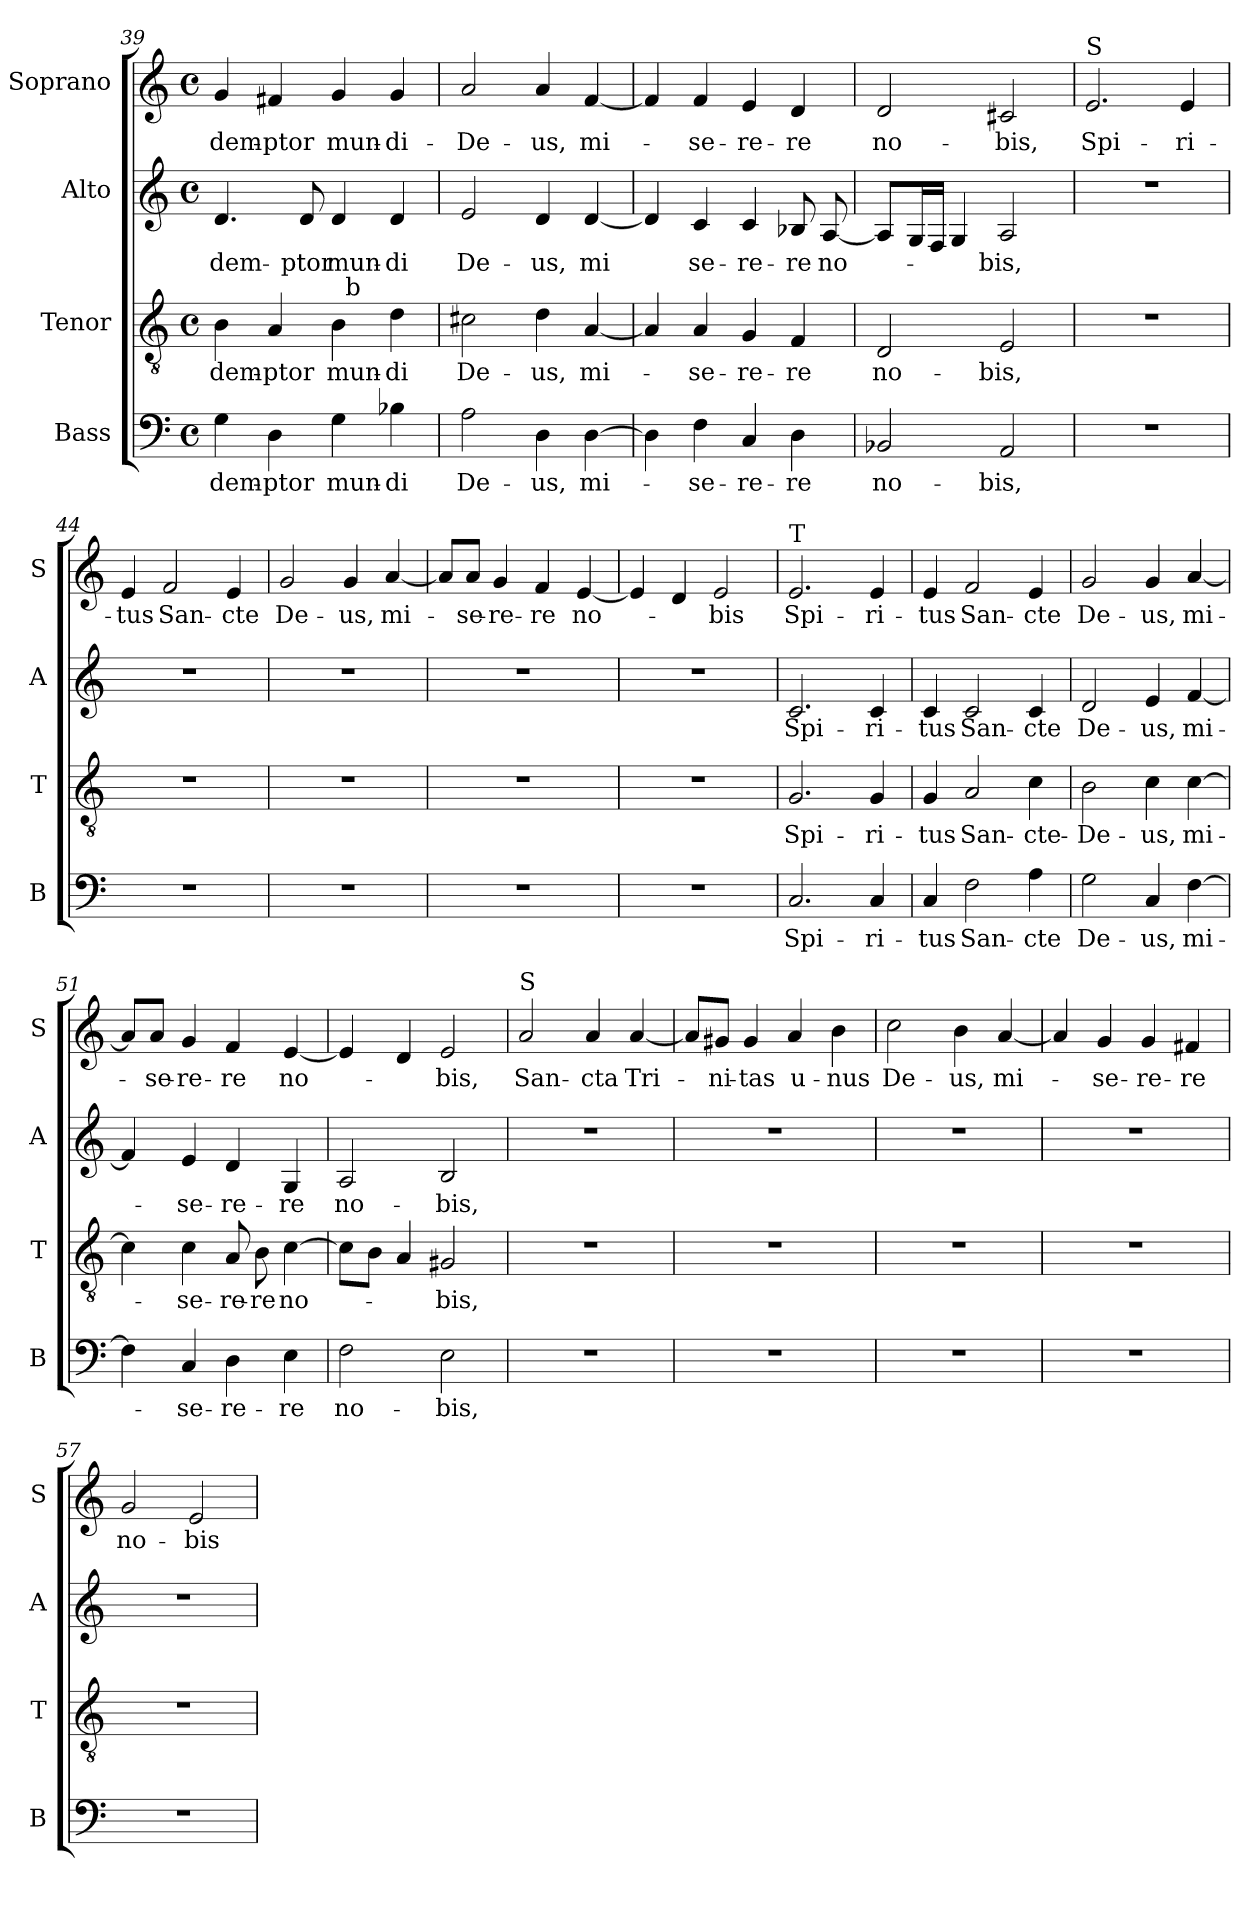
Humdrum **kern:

**kern	**text	**kern	**text	**kern	**text	**kern	**text
*part4	*part4	*part3	*part3	*part2	*part2	*part1	*part1
*staff4	*staff4	*staff3	*staff3	*staff2	*staff2	*staff1	*staff1
*I"Bass	*	*I"Tenor	*	*I"Alto	*	*I"Soprano	*
*I'B	*	*I'T	*	*I'A	*	*I'S	*
*clefF4	*	*clefGv2	*	*clefG2	*	*clefG2	*
*k[]	*	*k[]	*	*k[]	*	*k[]	*
*C:	*	*C:	*	*C:	*	*C:	*
*M4/4	*	*M4/4	*	*M4/4	*	*M4/4	*
*met(c)	*	*met(c)	*	*met(c)	*	*met(c)	*
=39	=39	=39	=39	=39	=39	=39	=39
*	*	*^	*	*	*	*	*
4G\	-dem-	4B\	2ryy	-dem-	4.d/	-dem-	4g/	-dem-
4D\	-ptor	4A/	.	-ptor	.	.	4f#X/	-ptor
.	.	.	.	.	8d/	-ptor	.	.
4G\	mun-	4B\	32ryy	mun-	4d/	mun-	4g/	mun-
!	!	!	!LO:TX:a:t=b	!	!	!	!	!
.	.	.	4...ryy	.	.	.	.	.
4B-X\	-di	4d\	.	-di	4d/	-di	4g/	-di-
*	*	*v	*v	*	*	*	*	*
=40	=40	=40	=40	=40	=40	=40	=40
2A\	De-	2c#X\	De-	2e/	De-	2a/	-De-
4D\	-us,	4d\	-us,	4d/	-us,	4a/	-us,
[4D\	mi-	[4A/	mi-	[4d/	mi	[4f/	mi-
=41	=41	=41	=41	=41	=41	=41	=41
4D\]	.	4A/]	.	4d/]	.	4f/]	.
4F\	-se-	4A/	-se-	4c/	se-	4f/	-se-
4C/	-re-	4G/	-re-	4c/	-re-	4e/	-re-
4D\	-re	4F/	-re	8B-X/	-re	4d/	-re
.	.	.	.	[8A/	no-	.	.
=42	=42	=42	=42	=42	=42	=42	=42
2BB-X/	no-	2D/	no-	8A/L]	.	2d/	no-
.	.	.	.	16G/L	.	.	.
.	.	.	.	16F/JJ	.	.	.
.	.	.	.	4G/	.	.	.
2AA/	-bis,	2E/	-bis,	2A/	-bis,	2c#X/	-bis,
!!LO:LB:g=z
=43	=43	=43	=43	=43	=43	=43	=43
!	!	!	!	!	!	!LO:TX:a:t=S	!
1r	.	1r	.	1r	.	2.e/	Spi-
.	.	.	.	.	.	4e/	-ri-
=44	=44	=44	=44	=44	=44	=44	=44
1r	.	1r	.	1r	.	4e/	-tus
.	.	.	.	.	.	2f/	San-
.	.	.	.	.	.	4e/	-cte
=45	=45	=45	=45	=45	=45	=45	=45
1r	.	1r	.	1r	.	2g/	De-
.	.	.	.	.	.	4g/	-us,
.	.	.	.	.	.	[4a/	mi-
=46	=46	=46	=46	=46	=46	=46	=46
1r	.	1r	.	1r	.	8a/L]	.
.	.	.	.	.	.	8a/J	-se-
.	.	.	.	.	.	4g/	-re-
.	.	.	.	.	.	4f/	-re
.	.	.	.	.	.	[4e/	no-
=47	=47	=47	=47	=47	=47	=47	=47
1r	.	1r	.	1r	.	4e/]	.
.	.	.	.	.	.	4d/	.
.	.	.	.	.	.	2e/	-bis
=48	=48	=48	=48	=48	=48	=48	=48
!	!	!	!	!	!	!LO:TX:a:t=T	!
2.C/	Spi-	2.G/	Spi-	2.c/	Spi-	2.e/	Spi-
4C/	-ri-	4G/	-ri-	4c/	-ri-	4e/	-ri-
=49	=49	=49	=49	=49	=49	=49	=49
4C/	-tus	4G/	-tus	4c/	-tus	4e/	-tus
2F\	San-	2A/	San-	2c/	San-	2f/	San-
4A\	-cte	4c\	-cte-	4c/	-cte	4e/	-cte
!!LO:PB:g=z
=50	=50	=50	=50	=50	=50	=50	=50
2G\	De-	2B\	-De-	2d/	De-	2g/	De-
4C/	-us,	4c\	-us,	4e/	-us,	4g/	-us,
[4F\	mi-	[4c\	mi-	[4f/	mi-	[4a/	mi-
=51	=51	=51	=51	=51	=51	=51	=51
4F\]	.	4c\]	.	4f/]	.	8a/L]	.
.	.	.	.	.	.	8a/J	-se-
4C/	-se-	4c\	-se-	4e/	-se-	4g/	-re-
4D\	-re-	8A/	-re-	4d/	-re-	4f/	-re
.	.	8B\	-re	.	.	.	.
4E\	-re	[4c\	no-	4G/	-re	[4e/	no-
=52	=52	=52	=52	=52	=52	=52	=52
2F\	no-	8c\L]	.	2A/	no-	4e/]	.
.	.	8B\J	.	.	.	.	.
.	.	4A/	.	.	.	4d/	.
2E\	-bis,	2G#X/	-bis,-	2B/	-bis,	2e/	-bis,
=53	=53	=53	=53	=53	=53	=53	=53
!	!	!	!	!	!	!LO:TX:a:t=S	!
1r	.	1r	.	1r	.	2a/	San-
.	.	.	.	.	.	4a/	-cta
.	.	.	.	.	.	[4a/	Tri-
=54	=54	=54	=54	=54	=54	=54	=54
1r	.	1r	.	1r	.	8a/L]	.
.	.	.	.	.	.	8g#X/J	-ni-
.	.	.	.	.	.	4g#/	-tas
.	.	.	.	.	.	4a/	u-
.	.	.	.	.	.	4b\	-nus
=55	=55	=55	=55	=55	=55	=55	=55
1r	.	1r	.	1r	.	2cc\	De-
.	.	.	.	.	.	4b\	-us,
.	.	.	.	.	.	[4a/	mi-
=56	=56	=56	=56	=56	=56	=56	=56
1r	.	1r	.	1r	.	4a/]	.
.	.	.	.	.	.	4g/	-se-
.	.	.	.	.	.	4g/	-re-
.	.	.	.	.	.	4f#X/	-re
!!LO:LB:g=z
=57	=57	=57	=57	=57	=57	=57	=57
1r	.	1r	.	1r	.	2g/	no-
.	.	.	.	.	.	2e/	-bis
=	=	=	=	=	=	=	=
*-	*-	*-	*-	*-	*-	*-	*-
